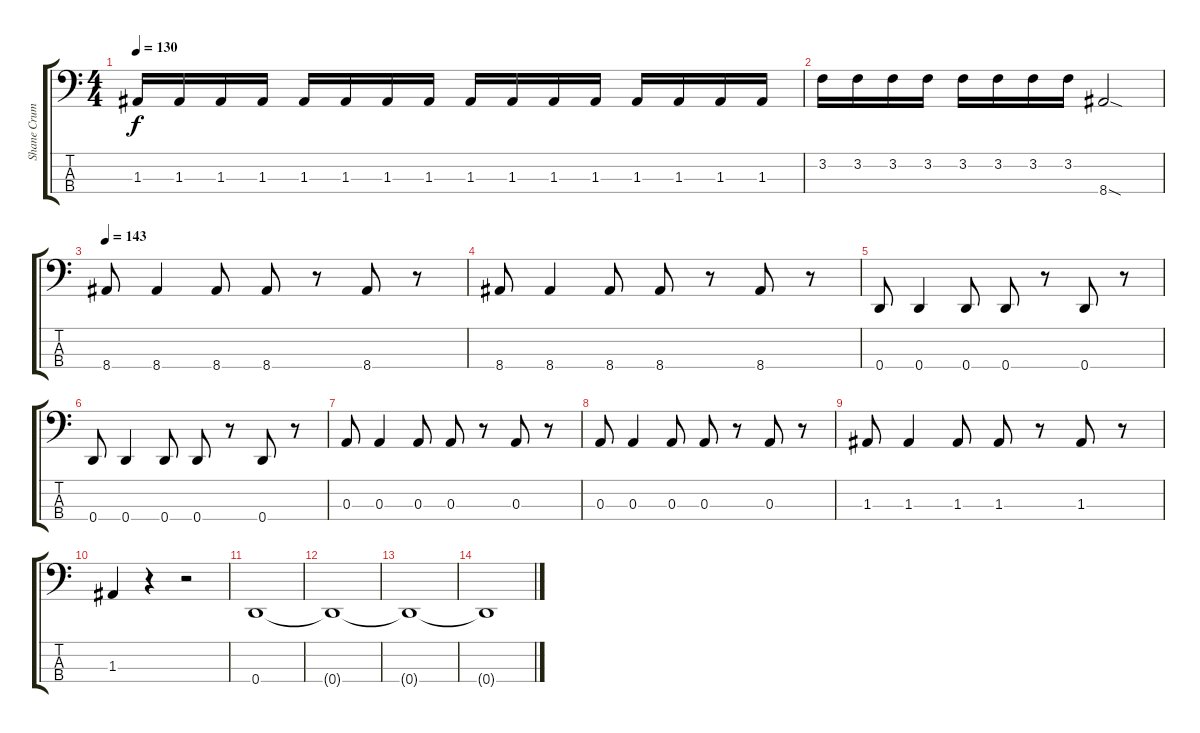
\track ("Shane Crump" "Shane Crum") {instrument electricbassfinger}
\staff {score tabs}
\tuning (G2 D2 A1 D1) {hide}
\ts (4 4)
\tempo 130
\clef f4
\ks c
1.3.16{dy f} 1.3.16 1.3.16 1.3.16 1.3.16 1.3.16 1.3.16 1.3.16 1.3.16 1.3.16 1.3.16 1.3.16 1.3.16 1.3.16 1.3.16 1.3.16 |
3.2.16 3.2.16 3.2.16 3.2.16 3.2.16 3.2.16 3.2.16 3.2.16 8.4{sod}.2 |
\tempo 143
8.4.8 8.4.4 8.4.8 8.4.8 r.8 8.4.8 r.8 |
8.4.8 8.4.4 8.4.8 8.4.8 r.8 8.4.8 r.8 |
0.4.8 0.4.4 0.4.8 0.4.8 r.8 0.4.8 r.8 |
0.4.8 0.4.4 0.4.8 0.4.8 r.8 0.4.8 r.8 |
0.3.8 0.3.4 0.3.8 0.3.8 r.8 0.3.8 r.8 |
0.3.8 0.3.4 0.3.8 0.3.8 r.8 0.3.8 r.8 |
1.3.8 1.3.4 1.3.8 1.3.8 r.8 1.3.8 r.8 |
1.3.4 r.4 r.2 |
0.4.1{volume 0} |
0.4{t}.1 |
0.4{t}.1 |
0.4{t}.1
